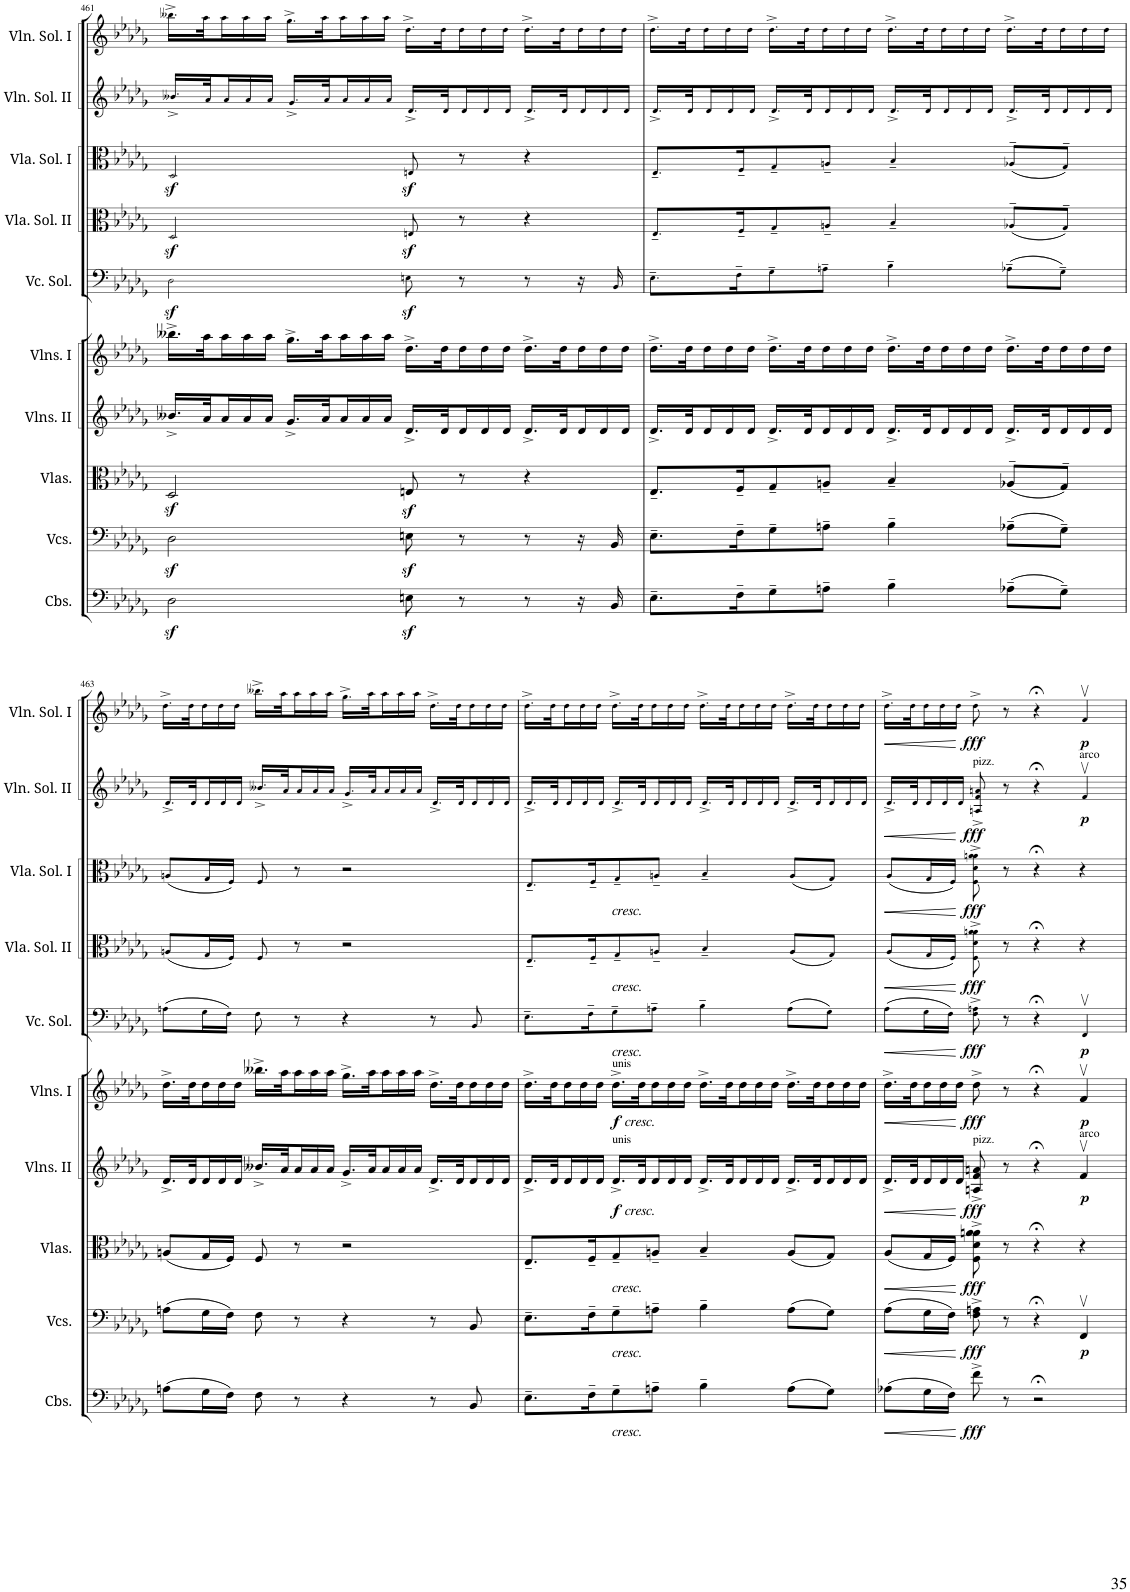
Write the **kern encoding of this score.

**kern	**dynam	**kern	**dynam	**kern	**dynam	**kern	**dynam	**kern	**dynam	**kern	**dynam	**kern	**dynam	**kern	**dynam	**kern	**dynam	**kern	**dynam
*part10	*part10	*part9	*part9	*part8	*part8	*part7	*part7	*part6	*part6	*part5	*part5	*part4	*part4	*part3	*part3	*part2	*part2	*part1	*part1
*staff10	*staff10	*staff9	*staff9	*staff8	*staff8	*staff7	*staff7	*staff6	*staff6	*staff5	*staff5	*staff4	*staff4	*staff3	*staff3	*staff2	*staff2	*staff1	*staff1
*I"Contrabasses	*	*I"Violoncellos	*	*I"Violas	*	*I"Violins II	*	*I"Violins I	*	*I"Violoncello Solo	*	*I"Viola Solo II	*	*I"Viola Solo I	*	*I"Violin Solo II	*	*I"Violin Solo I	*
*I'Cbs.	*	*I'Vcs.	*	*I'Vlas.	*	*I'Vlns. II	*	*I'Vlns. I	*	*I'Vc. Sol.	*	*I'Vla. Sol. II	*	*I'Vla. Sol. I	*	*I'Vln. Sol. II	*	*I'Vln. Sol. I	*
!!LO:PB:g=z
*clefF4	*	*clefF4	*	*clefC3	*	*clefG2	*	*clefG2	*	*clefF4	*	*clefC3	*	*clefC3	*	*clefG2	*	*clefG2	*
*Trd7c12	*	*	*	*	*	*	*	*	*	*	*	*	*	*	*	*	*	*	*
*k[b-e-a-d-g-]	*	*k[b-e-a-d-g-]	*	*k[b-e-a-d-g-]	*	*k[b-e-a-d-g-]	*	*k[b-e-a-d-g-]	*	*k[b-e-a-d-g-]	*	*k[b-e-a-d-g-]	*	*k[b-e-a-d-g-]	*	*k[b-e-a-d-g-]	*	*k[b-e-a-d-g-]	*
*M4/4	*	*M4/4	*	*M4/4	*	*M4/4	*	*M4/4	*	*M4/4	*	*M4/4	*	*M4/4	*	*M4/4	*	*M4/4	*
*met(c)	*	*met(c)	*	*met(c)	*	*met(c)	*	*met(c)	*	*met(c)	*	*met(c)	*	*met(c)	*	*met(c)	*	*met(c)	*
=461	=461	=461	=461	=461	=461	=461	=461	=461	=461	=461	=461	=461	=461	=461	=461	=461	=461	=461	=461
2D-z<\	.	2D-z<\	.	2D-z</	.	16.b--X^/LL	.	16.bb--X^\LL	.	2D-z<\	.	2D-z</	.	2D-z</	.	16.b--X^/LL	.	16.bb--X^\LL	.
.	.	.	.	.	.	32a-/JK	.	32aa-\JK	.	.	.	.	.	.	.	32a-/JK	.	32aa-\JK	.
*	*	*	*	*	*	*Xtuplet	*	*Xtuplet	*	*	*	*	*	*	*	*Xtuplet	*	*Xtuplet	*
.	.	.	.	.	.	24a-/L	.	24aa-\L	.	.	.	.	.	.	.	24a-/L	.	24aa-\L	.
.	.	.	.	.	.	24a-/	.	24aa-\	.	.	.	.	.	.	.	24a-/	.	24aa-\	.
.	.	.	.	.	.	24a-/JJ	.	24aa-\JJ	.	.	.	.	.	.	.	24a-/JJ	.	24aa-\JJ	.
.	.	.	.	.	.	16.g-^/LL	.	16.gg-^\LL	.	.	.	.	.	.	.	16.g-^/LL	.	16.gg-^\LL	.
.	.	.	.	.	.	32a-/JK	.	32aa-\JK	.	.	.	.	.	.	.	32a-/JK	.	32aa-\JK	.
.	.	.	.	.	.	24a-/L	.	24aa-\L	.	.	.	.	.	.	.	24a-/L	.	24aa-\L	.
.	.	.	.	.	.	24a-/	.	24aa-\	.	.	.	.	.	.	.	24a-/	.	24aa-\	.
.	.	.	.	.	.	24a-/JJ	.	24aa-\JJ	.	.	.	.	.	.	.	24a-/JJ	.	24aa-\JJ	.
8Enz<\	.	8Enz<\	.	8Enz</	.	16.d-^/LL	.	16.dd-^\LL	.	8Enz<\	.	8Enz</	.	8Enz</	.	16.d-^/LL	.	16.dd-^\LL	.
.	.	.	.	.	.	32d-/JK	.	32dd-\JK	.	.	.	.	.	.	.	32d-/JK	.	32dd-\JK	.
8r	.	8r	.	8r	.	24d-/L	.	24dd-\L	.	8r	.	8r	.	8r	.	24d-/L	.	24dd-\L	.
.	.	.	.	.	.	24d-/	.	24dd-\	.	.	.	.	.	.	.	24d-/	.	24dd-\	.
.	.	.	.	.	.	24d-/JJ	.	24dd-\JJ	.	.	.	.	.	.	.	24d-/JJ	.	24dd-\JJ	.
8r	.	8r	.	4r	.	16.d-^/LL	.	16.dd-^\LL	.	8r	.	4r	.	4r	.	16.d-^/LL	.	16.dd-^\LL	.
.	.	.	.	.	.	32d-/JK	.	32dd-\JK	.	.	.	.	.	.	.	32d-/JK	.	32dd-\JK	.
16r	.	16r	.	.	.	24d-/L	.	24dd-\L	.	16r	.	.	.	.	.	24d-/L	.	24dd-\L	.
.	.	.	.	.	.	24d-/	.	24dd-\	.	.	.	.	.	.	.	24d-/	.	24dd-\	.
16BB-/	.	16BB-/	.	.	.	.	.	.	.	16BB-/	.	.	.	.	.	.	.	.	.
.	.	.	.	.	.	24d-/JJ	.	24dd-\JJ	.	.	.	.	.	.	.	24d-/JJ	.	24dd-\JJ	.
=462	=462	=462	=462	=462	=462	=462	=462	=462	=462	=462	=462	=462	=462	=462	=462	=462	=462	=462	=462
8.E-~\L	.	8.E-~\L	.	8.E-~/L	.	16.d-^/LL	.	16.dd-^\LL	.	8.E-~\L	.	8.E-~/L	.	8.E-~/L	.	16.d-^/LL	.	16.dd-^\LL	.
.	.	.	.	.	.	32d-/JK	.	32dd-\JK	.	.	.	.	.	.	.	32d-/JK	.	32dd-\JK	.
.	.	.	.	.	.	24d-/L	.	24dd-\L	.	.	.	.	.	.	.	24d-/L	.	24dd-\L	.
.	.	.	.	.	.	24d-/	.	24dd-\	.	.	.	.	.	.	.	24d-/	.	24dd-\	.
16F~\K	.	16F~\K	.	16F~/K	.	.	.	.	.	16F~\K	.	16F~/K	.	16F~/K	.	.	.	.	.
.	.	.	.	.	.	24d-/JJ	.	24dd-\JJ	.	.	.	.	.	.	.	24d-/JJ	.	24dd-\JJ	.
8G-~\	.	8G-~\	.	8G-~/	.	16.d-^/LL	.	16.dd-^\LL	.	8G-~\	.	8G-~/	.	8G-~/	.	16.d-^/LL	.	16.dd-^\LL	.
.	.	.	.	.	.	32d-/JK	.	32dd-\JK	.	.	.	.	.	.	.	32d-/JK	.	32dd-\JK	.
8An~\J	.	8An~\J	.	8An~/J	.	24d-/L	.	24dd-\L	.	8An~\J	.	8An~/J	.	8An~/J	.	24d-/L	.	24dd-\L	.
.	.	.	.	.	.	24d-/	.	24dd-\	.	.	.	.	.	.	.	24d-/	.	24dd-\	.
.	.	.	.	.	.	24d-/JJ	.	24dd-\JJ	.	.	.	.	.	.	.	24d-/JJ	.	24dd-\JJ	.
4B-~\	.	4B-~\	.	4B-~/	.	16.d-^/LL	.	16.dd-^\LL	.	4B-~\	.	4B-~/	.	4B-~/	.	16.d-^/LL	.	16.dd-^\LL	.
.	.	.	.	.	.	32d-/JK	.	32dd-\JK	.	.	.	.	.	.	.	32d-/JK	.	32dd-\JK	.
.	.	.	.	.	.	24d-/L	.	24dd-\L	.	.	.	.	.	.	.	24d-/L	.	24dd-\L	.
.	.	.	.	.	.	24d-/	.	24dd-\	.	.	.	.	.	.	.	24d-/	.	24dd-\	.
.	.	.	.	.	.	24d-/JJ	.	24dd-\JJ	.	.	.	.	.	.	.	24d-/JJ	.	24dd-\JJ	.
(8A-X~>\L	.	(8A-X~>\L	.	(8A-X~>/L	.	16.d-^/LL	.	16.dd-^\LL	.	(8A-X~>\L	.	(8A-X~>/L	.	(8A-X~>/L	.	16.d-^/LL	.	16.dd-^\LL	.
.	.	.	.	.	.	32d-/JK	.	32dd-\JK	.	.	.	.	.	.	.	32d-/JK	.	32dd-\JK	.
8G-~>\J)	.	8G-~>\J)	.	8G-~>/J)	.	24d-/L	.	24dd-\L	.	8G-~>\J)	.	8G-~>/J)	.	8G-~>/J)	.	24d-/L	.	24dd-\L	.
.	.	.	.	.	.	24d-/	.	24dd-\	.	.	.	.	.	.	.	24d-/	.	24dd-\	.
.	.	.	.	.	.	24d-/JJ	.	24dd-\JJ	.	.	.	.	.	.	.	24d-/JJ	.	24dd-\JJ	.
!!LO:LB:g=z
=463	=463	=463	=463	=463	=463	=463	=463	=463	=463	=463	=463	=463	=463	=463	=463	=463	=463	=463	=463
(8An\L	.	(8An\L	.	(8An/L	.	16.d-^/LL	.	16.dd-^\LL	.	(8An\L	.	(8An/L	.	(8An/L	.	16.d-^/LL	.	16.dd-^\LL	.
.	.	.	.	.	.	32d-/JK	.	32dd-\JK	.	.	.	.	.	.	.	32d-/JK	.	32dd-\JK	.
16G-\L	.	16G-\L	.	16G-/L	.	24d-/L	.	24dd-\L	.	16G-\L	.	16G-/L	.	16G-/L	.	24d-/L	.	24dd-\L	.
.	.	.	.	.	.	24d-/	.	24dd-\	.	.	.	.	.	.	.	24d-/	.	24dd-\	.
16F\JJ)	.	16F\JJ)	.	16F/JJ)	.	.	.	.	.	16F\JJ)	.	16F/JJ)	.	16F/JJ)	.	.	.	.	.
.	.	.	.	.	.	24d-/JJ	.	24dd-\JJ	.	.	.	.	.	.	.	24d-/JJ	.	24dd-\JJ	.
8F\	.	8F\	.	8F/	.	16.b--X^/LL	.	16.bb--X^\LL	.	8F\	.	8F/	.	8F/	.	16.b--X^/LL	.	16.bb--X^\LL	.
.	.	.	.	.	.	32a-/JK	.	32aa-\JK	.	.	.	.	.	.	.	32a-/JK	.	32aa-\JK	.
8r	.	8r	.	8r	.	24a-/L	.	24aa-\L	.	8r	.	8r	.	8r	.	24a-/L	.	24aa-\L	.
.	.	.	.	.	.	24a-/	.	24aa-\	.	.	.	.	.	.	.	24a-/	.	24aa-\	.
.	.	.	.	.	.	24a-/JJ	.	24aa-\JJ	.	.	.	.	.	.	.	24a-/JJ	.	24aa-\JJ	.
4r	.	4r	.	2r	.	16.g-^/LL	.	16.gg-^\LL	.	4r	.	2r	.	2r	.	16.g-^/LL	.	16.gg-^\LL	.
.	.	.	.	.	.	32a-/JK	.	32aa-\JK	.	.	.	.	.	.	.	32a-/JK	.	32aa-\JK	.
.	.	.	.	.	.	24a-/L	.	24aa-\L	.	.	.	.	.	.	.	24a-/L	.	24aa-\L	.
.	.	.	.	.	.	24a-/	.	24aa-\	.	.	.	.	.	.	.	24a-/	.	24aa-\	.
.	.	.	.	.	.	24a-/JJ	.	24aa-\JJ	.	.	.	.	.	.	.	24a-/JJ	.	24aa-\JJ	.
8r	.	8r	.	.	.	16.d-^/LL	.	16.dd-^\LL	.	8r	.	.	.	.	.	16.d-^/LL	.	16.dd-^\LL	.
.	.	.	.	.	.	32d-/JK	.	32dd-\JK	.	.	.	.	.	.	.	32d-/JK	.	32dd-\JK	.
8BB-/	.	8BB-/	.	.	.	24d-/L	.	24dd-\L	.	8BB-/	.	.	.	.	.	24d-/L	.	24dd-\L	.
.	.	.	.	.	.	24d-/	.	24dd-\	.	.	.	.	.	.	.	24d-/	.	24dd-\	.
.	.	.	.	.	.	24d-/JJ	.	24dd-\JJ	.	.	.	.	.	.	.	24d-/JJ	.	24dd-\JJ	.
=464	=464	=464	=464	=464	=464	=464	=464	=464	=464	=464	=464	=464	=464	=464	=464	=464	=464	=464	=464
8.E-~\L	.	8.E-~\L	.	8.E-~/L	.	16.d-^/LL	.	16.dd-^\LL	.	8.E-~\L	.	8.E-~/L	.	8.E-~/L	.	16.d-^/LL	.	16.dd-^\LL	.
.	.	.	.	.	.	32d-/JK	.	32dd-\JK	.	.	.	.	.	.	.	32d-/JK	.	32dd-\JK	.
.	.	.	.	.	.	24d-/L	.	24dd-\L	.	.	.	.	.	.	.	24d-/L	.	24dd-\L	.
.	.	.	.	.	.	24d-/	.	24dd-\	.	.	.	.	.	.	.	24d-/	.	24dd-\	.
16F~\K	.	16F~\K	.	16F~/K	.	.	.	.	.	16F~\K	.	16F~/K	.	16F~/K	.	.	.	.	.
.	.	.	.	.	.	24d-/JJ	.	24dd-\JJ	.	.	.	.	.	.	.	24d-/JJ	.	24dd-\JJ	.
!	!	!	!	!	!	!	!	!	!	!	!	!	!	!LO:TX:b:i:t=cresc.	!	!	!	!	!
!	!	!	!	!	!	!	!	!	!	!	!	!LO:TX:b:i:t=cresc.	!	!	!	!	!	!	!
!	!	!	!	!	!	!	!	!	!	!LO:TX:b:i:t=cresc.	!	!	!	!	!	!	!	!	!
!	!	!	!	!	!	!	!	!LO:TX:a:t=unis	!	!	!	!	!	!	!	!	!	!	!
!	!	!	!	!	!	!	!	!LO:TX:b:i:t=cresc.	!	!	!	!	!	!	!	!	!	!	!
!	!	!	!	!	!	!LO:TX:a:t=unis	!	!	!	!	!	!	!	!	!	!	!	!	!
!	!	!	!	!	!	!LO:TX:b:i:t=cresc.	!	!	!	!	!	!	!	!	!	!	!	!	!
!	!	!	!	!LO:TX:b:i:t=cresc.	!	!	!	!	!	!	!	!	!	!	!	!	!	!	!
!	!	!LO:TX:b:i:t=cresc.	!	!	!	!	!	!	!	!	!	!	!	!	!	!	!	!	!
!LO:TX:b:i:t=cresc.	!	!	!	!	!	!	!	!	!	!	!	!	!	!	!	!	!	!	!
!	!	!	!	!	!	!	!LO:DY:b	!	!LO:DY:b	!	!	!	!	!	!	!	!	!	!
8G-~\	.	8G-~\	.	8G-~/	.	16.d-^/LL	f	16.dd-^\LL	f	8G-~\	.	8G-~/	.	8G-~/	.	16.d-^/LL	.	16.dd-^\LL	.
.	.	.	.	.	.	32d-/JK	.	32dd-\JK	.	.	.	.	.	.	.	32d-/JK	.	32dd-\JK	.
8An~\J	.	8An~\J	.	8An~/J	.	24d-/L	.	24dd-\L	.	8An~\J	.	8An~/J	.	8An~/J	.	24d-/L	.	24dd-\L	.
.	.	.	.	.	.	24d-/	.	24dd-\	.	.	.	.	.	.	.	24d-/	.	24dd-\	.
.	.	.	.	.	.	24d-/JJ	.	24dd-\JJ	.	.	.	.	.	.	.	24d-/JJ	.	24dd-\JJ	.
4B-~\	.	4B-~\	.	4B-~/	.	16.d-^/LL	.	16.dd-^\LL	.	4B-~\	.	4B-~/	.	4B-~/	.	16.d-^/LL	.	16.dd-^\LL	.
.	.	.	.	.	.	32d-/JK	.	32dd-\JK	.	.	.	.	.	.	.	32d-/JK	.	32dd-\JK	.
.	.	.	.	.	.	24d-/L	.	24dd-\L	.	.	.	.	.	.	.	24d-/L	.	24dd-\L	.
.	.	.	.	.	.	24d-/	.	24dd-\	.	.	.	.	.	.	.	24d-/	.	24dd-\	.
.	.	.	.	.	.	24d-/JJ	.	24dd-\JJ	.	.	.	.	.	.	.	24d-/JJ	.	24dd-\JJ	.
(8A\L	.	(8A\L	.	(8A/L	.	16.d-^/LL	.	16.dd-^\LL	.	(8A\L	.	(8A/L	.	(8A/L	.	16.d-^/LL	.	16.dd-^\LL	.
.	.	.	.	.	.	32d-/JK	.	32dd-\JK	.	.	.	.	.	.	.	32d-/JK	.	32dd-\JK	.
8G-\J)	.	8G-\J)	.	8G-/J)	.	24d-/L	.	24dd-\L	.	8G-\J)	.	8G-/J)	.	8G-/J)	.	24d-/L	.	24dd-\L	.
.	.	.	.	.	.	24d-/	.	24dd-\	.	.	.	.	.	.	.	24d-/	.	24dd-\	.
.	.	.	.	.	.	24d-/JJ	.	24dd-\JJ	.	.	.	.	.	.	.	24d-/JJ	.	24dd-\JJ	.
=465	=465	=465	=465	=465	=465	=465	=465	=465	=465	=465	=465	=465	=465	=465	=465	=465	=465	=465	=465
!	!LO:HP:b	!	!LO:HP:b	!	!LO:HP:b	!	!LO:HP:b	!	!LO:HP:b	!	!LO:HP:b	!	!LO:HP:b	!	!LO:HP:b	!	!LO:HP:b	!	!LO:HP:b
(8A-X\L	<	(8A-\L	<	(8A-/L	<	16.d-^/LL	<	16.dd-^\LL	<	(8A-\L	<	(8A-/L	<	(8A-/L	<	16.d-^/LL	<	16.dd-^\LL	<
.	.	.	.	.	.	32d-/JK	.	32dd-\JK	.	.	.	.	.	.	.	32d-/JK	.	32dd-\JK	.
16G-\L	.	16G-\L	.	16G-/L	.	24d-/L	.	24dd-\L	.	16G-\L	.	16G-/L	.	16G-/L	.	24d-/L	.	24dd-\L	.
.	.	.	.	.	.	24d-/	.	24dd-\	.	.	.	.	.	.	.	24d-/	.	24dd-\	.
16F\JJ)	.	16F\JJ)	.	16F/JJ)	.	.	.	.	.	16F\JJ)	.	16F/JJ)	.	16F/JJ)	.	.	.	.	.
.	.	.	.	.	.	24d-/JJ	.	24dd-\JJ	.	.	.	.	.	.	.	24d-/JJ	.	24dd-\JJ	.
!	!	!	!	!	!	!	!	!	!	!	!	!	!	!	!	!LO:TX:a:t=pizz.	!	!	!
!	!	!	!	!	!	!LO:TX:a:t=pizz.	!	!	!	!	!	!	!	!	!	!	!	!	!
!	!LO:DY:n=1:b	!	!LO:DY:n=1:b	!	!LO:DY:n=1:b	!	!LO:DY:n=1:b	!	!LO:DY:n=1:b	!	!LO:DY:n=1:b	!	!LO:DY:n=1:b	!	!LO:DY:n=1:b	!	!LO:DY:n=1:b	!	!LO:DY:n=1:b
8f^\	[ fff	8F\^ 8An\^	[ fff	8F\^ 8d-\^ 8an\^ 8a\^	[ fff	8An/^ 8f/^ 8an/^	[ fff	8dd-^\	[ fff	8F\^ 8An\^	[ fff	8F\^ 8d-\^ 8an\^ 8a\^	[ fff	8F\^ 8d-\^ 8an\^ 8a\^	[ fff	8An/^ 8f/^ 8an/^	[ fff	8dd-^\	[ fff
8r	.	8r	.	8r	.	8r	.	8r	.	8r	.	8r	.	8r	.	8r	.	8r	.
2r;<	.	4r;<	.	4r;<	.	4r;<	.	4r;<	.	4r;<	.	4r;<	.	4r;<	.	4r;<	.	4r;<	.
!	!	!	!	!	!	!	!	!	!	!	!	!	!	!	!	!LO:TX:a:t=arco	!	!	!
!	!	!	!	!	!	!LO:TX:a:t=arco	!	!	!	!	!	!	!	!	!	!	!	!	!
!	!	!	!LO:DY:n=2:b	!	!	!	!LO:DY:n=2:b	!	!LO:DY:n=2:b	!	!LO:DY:n=2:b	!	!	!	!	!	!LO:DY:n=2:b	!	!LO:DY:n=2:b
.	.	4FFv/	p	4r	.	4fv/	p	4fv/	p	4FFv/	p	4r	.	4r	.	4fv/	p	4fv/	p
=	=	=	=	=	=	=	=	=	=	=	=	=	=	=	=	=	=	=	=
*-	*-	*-	*-	*-	*-	*-	*-	*-	*-	*-	*-	*-	*-	*-	*-	*-	*-	*-	*-
